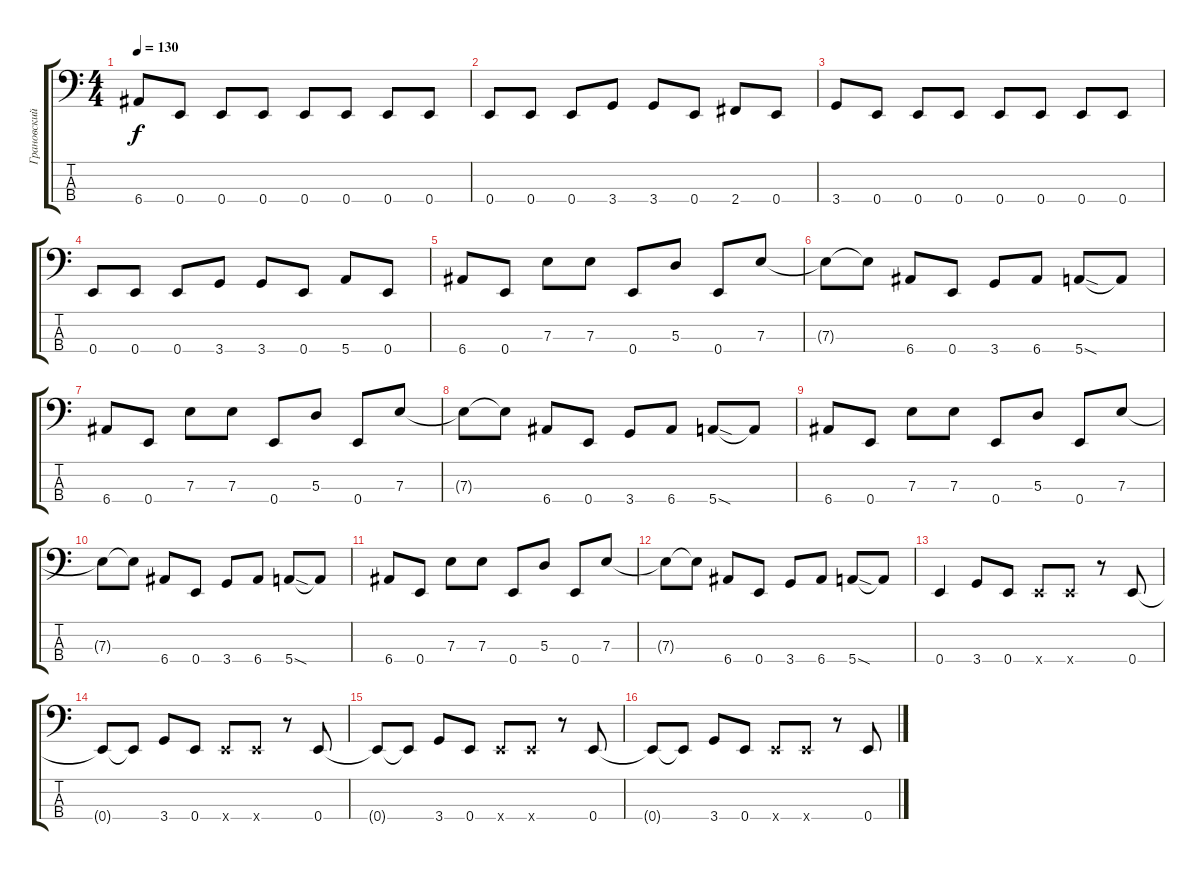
\track ("Грановский" "Грановский") {instrument slapbass1}
\staff {score tabs}
\tuning (G2 D2 A1 E1) {hide}
\ts (4 4)
\tempo 130
\clef f4
\ks c
6.4.8{dy f} 0.4.8 0.4.8 0.4.8 0.4.8 0.4.8 0.4.8 0.4.8 |
0.4.8 0.4.8 0.4.8 3.4.8 3.4.8 0.4.8 2.4.8 0.4.8 |
3.4.8 0.4.8 0.4.8 0.4.8 0.4.8 0.4.8 0.4.8 0.4.8 |
0.4.8 0.4.8 0.4.8 3.4.8 3.4.8 0.4.8 5.4.8 0.4.8 |
6.4.8 0.4.8 7.3.8 7.3.8 0.4.8 5.3.8 0.4.8 7.3.8 |
7.3{t}.8 7.3{t}.8 6.4.8 0.4.8 3.4.8 6.4.8 5.4{sod}.8 5.4{t}.8 |
6.4.8 0.4.8 7.3.8 7.3.8 0.4.8 5.3.8 0.4.8 7.3.8 |
7.3{t}.8 7.3{t}.8 6.4.8 0.4.8 3.4.8 6.4.8 5.4{sod}.8 5.4{t}.8 |
6.4.8 0.4.8 7.3.8 7.3.8 0.4.8 5.3.8 0.4.8 7.3.8 |
7.3{t}.8 7.3{t}.8 6.4.8 0.4.8 3.4.8 6.4.8 5.4{sod}.8 5.4{t}.8 |
6.4.8 0.4.8 7.3.8 7.3.8 0.4.8 5.3.8 0.4.8 7.3.8 |
7.3{t}.8 7.3{t}.8 6.4.8 0.4.8 3.4.8 6.4.8 5.4{sod}.8 5.4{t}.8 |
0.4.4 3.4.8 0.4.8 0.4{x}.8 0.4{x}.8 r.8 0.4.8 |
0.4{t}.8 0.4{t}.8 3.4.8 0.4.8 0.4{x}.8 0.4{x}.8 r.8 0.4.8 |
0.4{t}.8 0.4{t}.8 3.4.8 0.4.8 0.4{x}.8 0.4{x}.8 r.8 0.4.8 |
0.4{t}.8 0.4{t}.8 3.4.8 0.4.8 0.4{x}.8 0.4{x}.8 r.8 0.4.8
